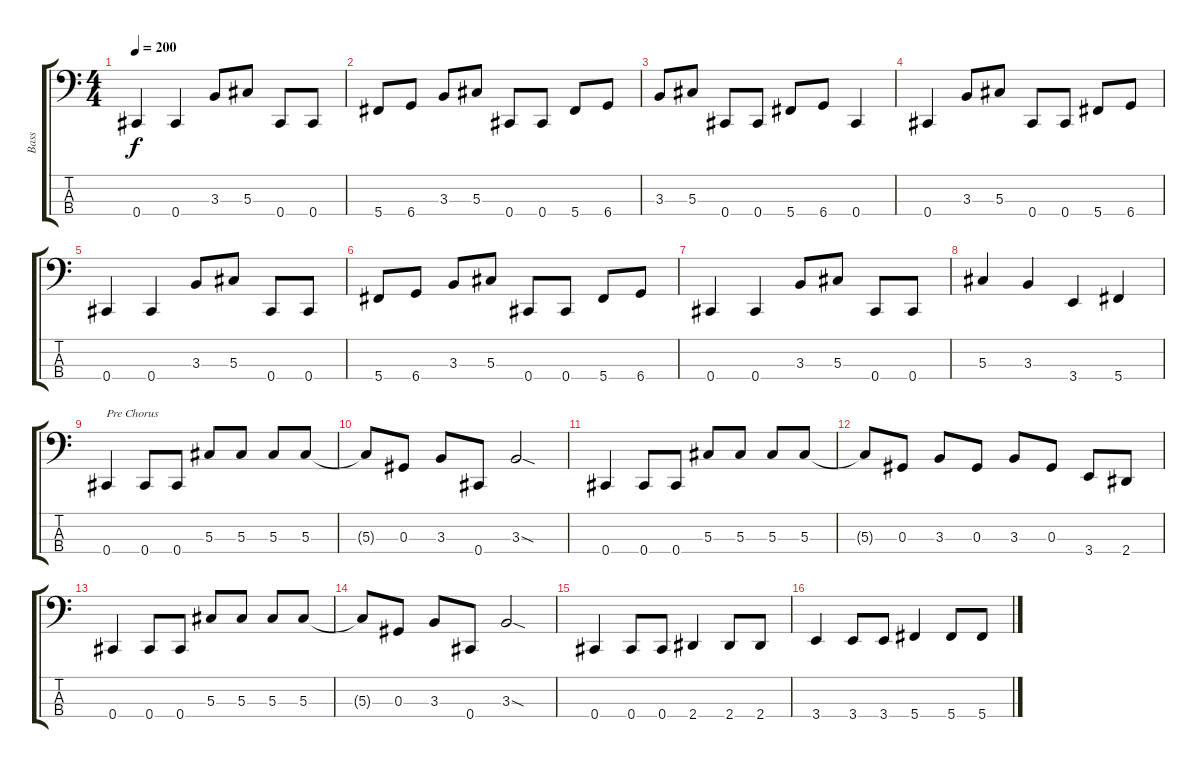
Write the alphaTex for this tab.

\track ("Bass" "Bass") {instrument electricbasspick}
\staff {score tabs}
\tuning (Gb2 Db2 Ab1 Db1) {hide}
\ts (4 4)
\tempo 200
\clef f4
\ks c
0.4.4{dy f} 0.4.4 3.3.8 5.3.8 0.4.8 0.4.8 |
5.4.8 6.4.8 3.3.8 5.3.8 0.4.8 0.4.8 5.4.8 6.4.8 |
3.3.8 5.3.8 0.4.8 0.4.8 5.4.8 6.4.8 0.4.4 |
0.4.4 3.3.8 5.3.8 0.4.8 0.4.8 5.4.8 6.4.8 |
0.4.4 0.4.4 3.3.8 5.3.8 0.4.8 0.4.8 |
5.4.8 6.4.8 3.3.8 5.3.8 0.4.8 0.4.8 5.4.8 6.4.8 |
0.4.4 0.4.4 3.3.8 5.3.8 0.4.8 0.4.8 |
5.3.4 3.3.4 3.4.4 5.4.4 |
0.4.4{txt "Pre Chorus"} 0.4.8 0.4.8 5.3.8 5.3.8 5.3.8 5.3.8 |
5.3{t}.8 0.3.8 3.3.8 0.4.8 3.3{sod}.2 |
0.4.4 0.4.8 0.4.8 5.3.8 5.3.8 5.3.8 5.3.8 |
5.3{t}.8 0.3.8 3.3.8 0.3.8 3.3.8 0.3.8 3.4.8 2.4.8 |
0.4.4 0.4.8 0.4.8 5.3.8 5.3.8 5.3.8 5.3.8 |
5.3{t}.8 0.3.8 3.3.8 0.4.8 3.3{sod}.2 |
0.4.4 0.4.8 0.4.8 2.4.4 2.4.8 2.4.8 |
3.4.4 3.4.8 3.4.8 5.4.4 5.4.8 5.4.8
